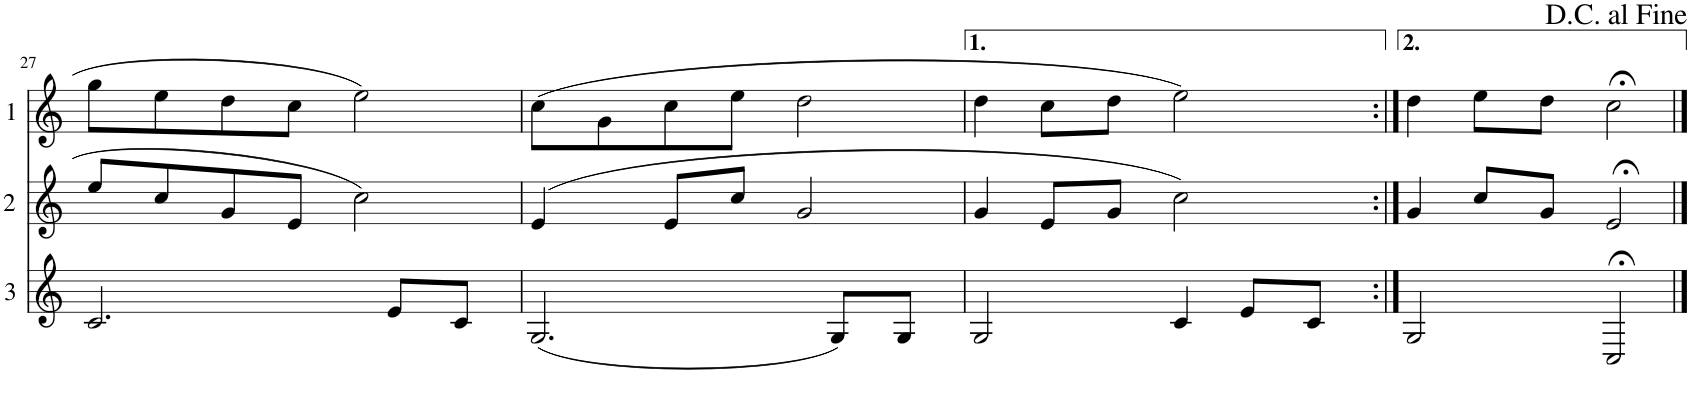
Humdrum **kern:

**kern	**kern	**kern
*part3	*part2	*part1
*staff3	*staff2	*staff1
*I"3	*I"2	*I"1
!!LO:PB:g=z
*clefG2	*clefG2	*clefG2
*Trd4c7	*Trd4c7	*Trd4c7
*k[]	*k[]	*k[]
*M4/4	*M4/4	*M4/4
=27	=27	=27
2.c/	8ee/L	8gg\L
.	8cc/	8ee\
.	8g/	8dd\
.	8e/J	8cc\J
.	2cc\	2ee\
8e/L	.	.
8c/J	.	.
=28	=28	=28
(2.G/	(4e/	(8cc\L
.	.	8g\
.	8e/L	8cc\
.	8cc/J	8ee\J
.	2g/	2dd\
8G/L)	.	.
8G/J	.	.
=29	=29	=29
2G/	4g/	4dd\
.	8e/L	8cc\L
.	8g/J	8dd\J
4c/	2cc\)	2ee\)
8e/L	.	.
8c/J	.	.
=30:|!	=30:|!	=30:|!
2G/	4g/	4dd\
.	8cc/L	8ee\L
.	8g/J	8dd\J
2C;</	2e;</	2cc;<\
==	==	==
*-	*-	*-
